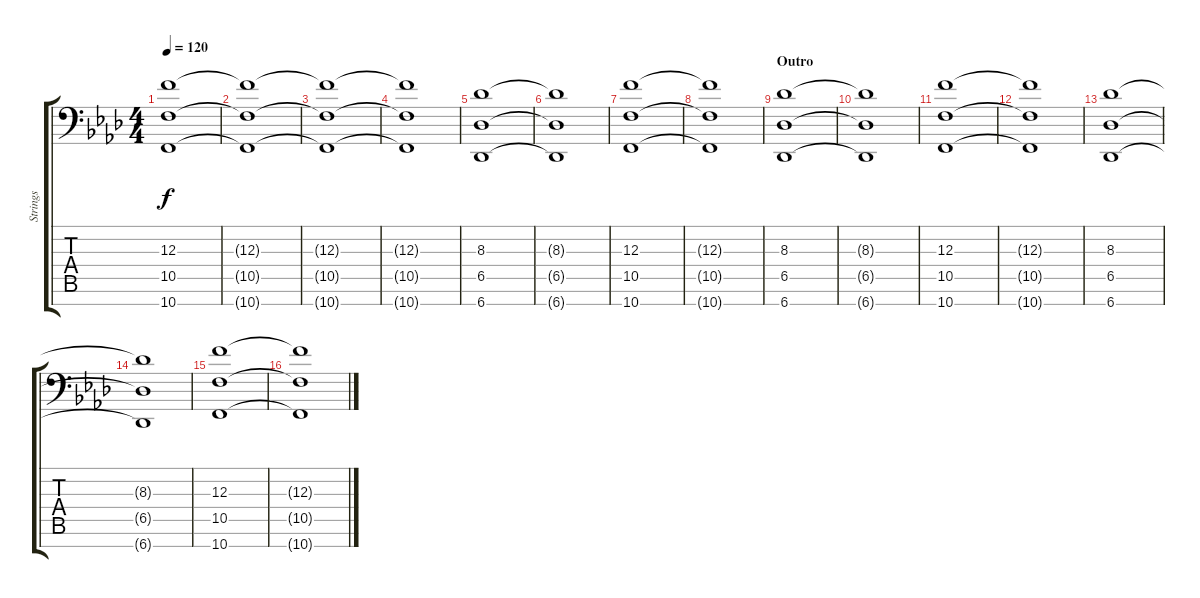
\track ("Strings" "Strings") {instrument stringensemble2}
\staff {score tabs}
\tuning (D4 A3 F3 C3 G2 D2 G1) {hide}
\ts (4 4)
\tempo 120
\clef f4
\ks ab
(12.3 10.5 10.7).1{dy f} |
(12.3{t} 10.5{t} 10.7{t}).1 |
(12.3{t} 10.5{t} 10.7{t}).1 |
(12.3{t} 10.5{t} 10.7{t}).1 |
(8.3 6.5 6.7).1 |
(8.3{t} 6.5{t} 6.7{t}).1 |
(12.3 10.5 10.7).1 |
(12.3{t} 10.5{t} 10.7{t}).1 |
\section ("" "Outro")
(8.3 6.5 6.7).1 |
(8.3{t} 6.5{t} 6.7{t}).1 |
(12.3 10.5 10.7).1 |
(12.3{t} 10.5{t} 10.7{t}).1 |
(8.3 6.5 6.7).1 |
(8.3{t} 6.5{t} 6.7{t}).1 |
(12.3 10.5 10.7).1 |
(12.3{t} 10.5{t} 10.7{t}).1
